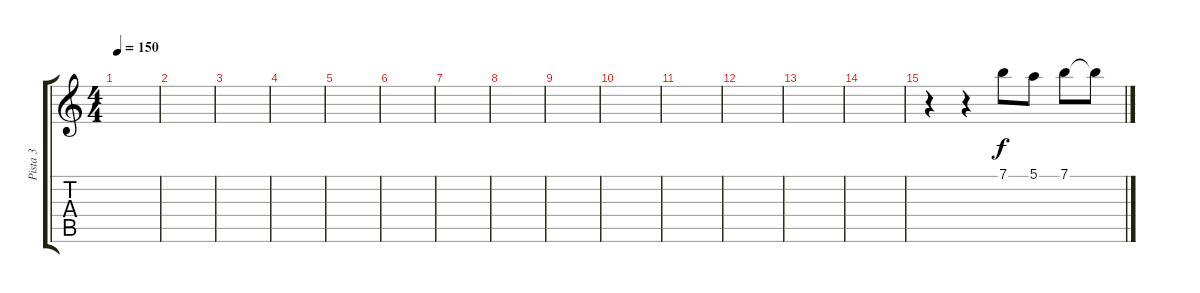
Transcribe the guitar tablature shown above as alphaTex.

\track ("Pista 3" "Pista 3") {instrument acousticguitarsteel}
\staff {score tabs}
\tuning (E4 B3 G3 D3 A2 E2) {hide}
\ts (4 4)
\tempo 150
\clef g2
\ks c
|
|
|
|
|
|
|
|
|
|
|
|
|
|
r.4 r.4 7.1.8 5.1.8 7.1.8 7.1{t}.8
